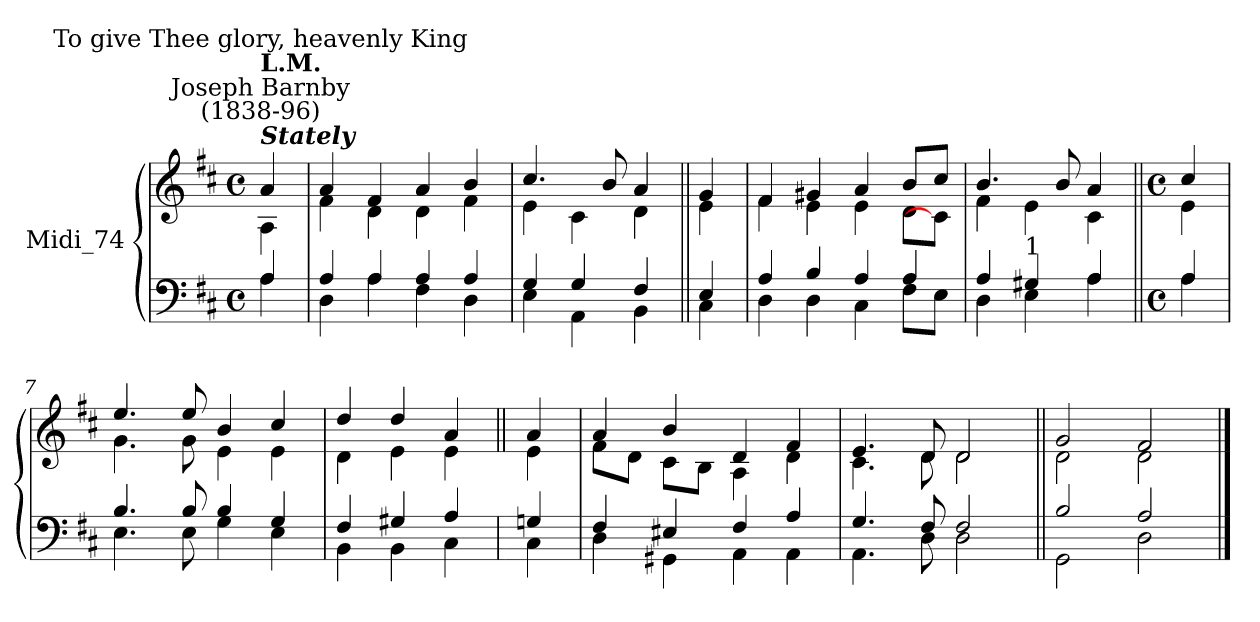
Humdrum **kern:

**kern	**kern
*part2	*part1
*staff2	*staff1
*I"Midi_74	*I"Midi_74
*clefF4	*clefG2
*k[f#c#]	*k[f#c#]
*D:	*D:
*M4/4	*M4/4
*met(c)	*met(c)
=	=
*^	*^
!	!	!LO:TX:a:Bi:t=Stately	!
!	!	!LO:TX:a:cj:t=Joseph Barnby\n(1838-96)	!
!	!	!LO:TX:a:B:t=L.M.	!
!	!	!LO:TX:a:cj:t=To give Thee glory, heavenly King	!
4A/	4A\	4a/	4A\
=1	=1	=1	=1
4A/	4D\	4a/	4f#\
4A/	4A\	4f#/	4d\
4A/	4F#\	4a/	4d\
4A/	4D\	4b/	4f#\
=2	=2	=2	=2
4G/	4E\	4.cc#/	4e\
4G/	4AA\	.	4c#\
.	.	8b/	.
4F#/	4BB\	4a/	4d\
=3||	=3||	=3||	=3||
4E/	4C#\	4g/	4e\
=4	=4	=4	=4
4A/	4D\	4f#/	4f#\
4B/	4D\	4g#X/	4e\
4A/	4C#\	4a/	4e\
4A/	8F#\L	8b/L	8d\L
.	8E\J	8cc#/J	8c#\J]
=5	=5	=5	=5
4A/	4D\	4.b/	4f#\
!	!	!	!LO:TX:b:t=1
4G#X/	4E\	.	4e\
.	.	8b/	.
4A/	4A\	4a/	4c#\
!!LO:LB:g=z	!!
=6||	=6||	=6||	=6||
*M4/4	*	*M4/4	*
*met(c)	*	*met(c)	*
4A/	4A\	4cc#/	4e\
=7	=7	=7	=7
4.B/	4.E\	4.ee/	4.g\
8B/	8E\	8ee/	8g\
4B/	4G\	4b/	4e\
4G/	4E\	4cc#/	4e\
=8	=8	=8	=8
4F#/	4BB\	4dd/	4d\
4G#X/	4BB\	4dd/	4e\
4A/	4C#\	4a/	4e\
=9	=9	=9||	=9||
4Gn/	4C#\	4a/	4e\
=10	=10	=10	=10
4F#/	4D\	4a/	8f#\L
.	.	.	8d\J
4E#X/	4GG#X\	4b/	8c#\L
.	.	.	8B\J
4F#/	4AA\	4d/	4A\
4A/	4AA\	4f#/	4d\
=11	=11	=11	=11
4.G/	4.AA\	4.e/	4.c#\
8F#/	8D\	8d/	8d\
2F#/	2D\	2d/	2d\
=12||	=12||	=12||	=12||
2B/	2GG\	2g/	2d\
2A/	2D\	2f#/	2d\
*v	*v	*	*
*	*v	*v
==	==
*-	*-
